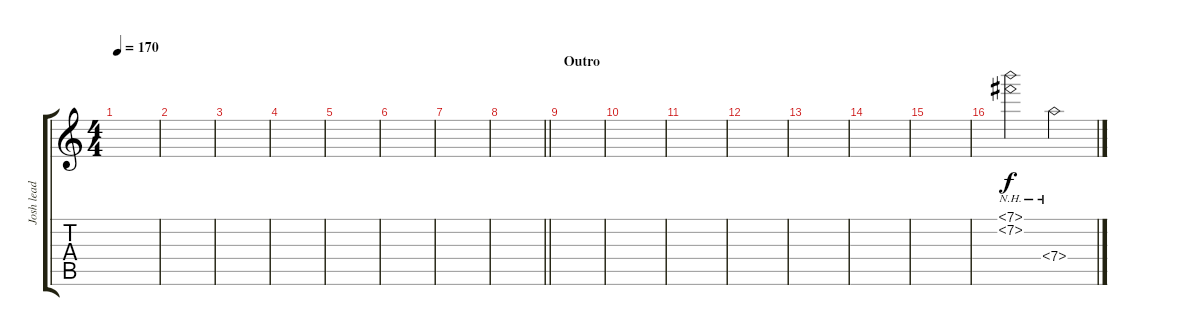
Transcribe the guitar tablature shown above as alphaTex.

\track ("Josh lead" "Josh lead") {instrument distortionguitar}
\staff {score tabs}
\tuning (E4 B3 G3 D3 A2 E2) {hide}
\ts (4 4)
\tempo 170
\clef g2
\ks c
|
|
|
|
|
|
|
\barLineRight lightlight
|
\section ("" "Outro")
|
|
|
|
|
|
|
(7.1{nh} 7.2{nh}).2 7.4{nh}.2
